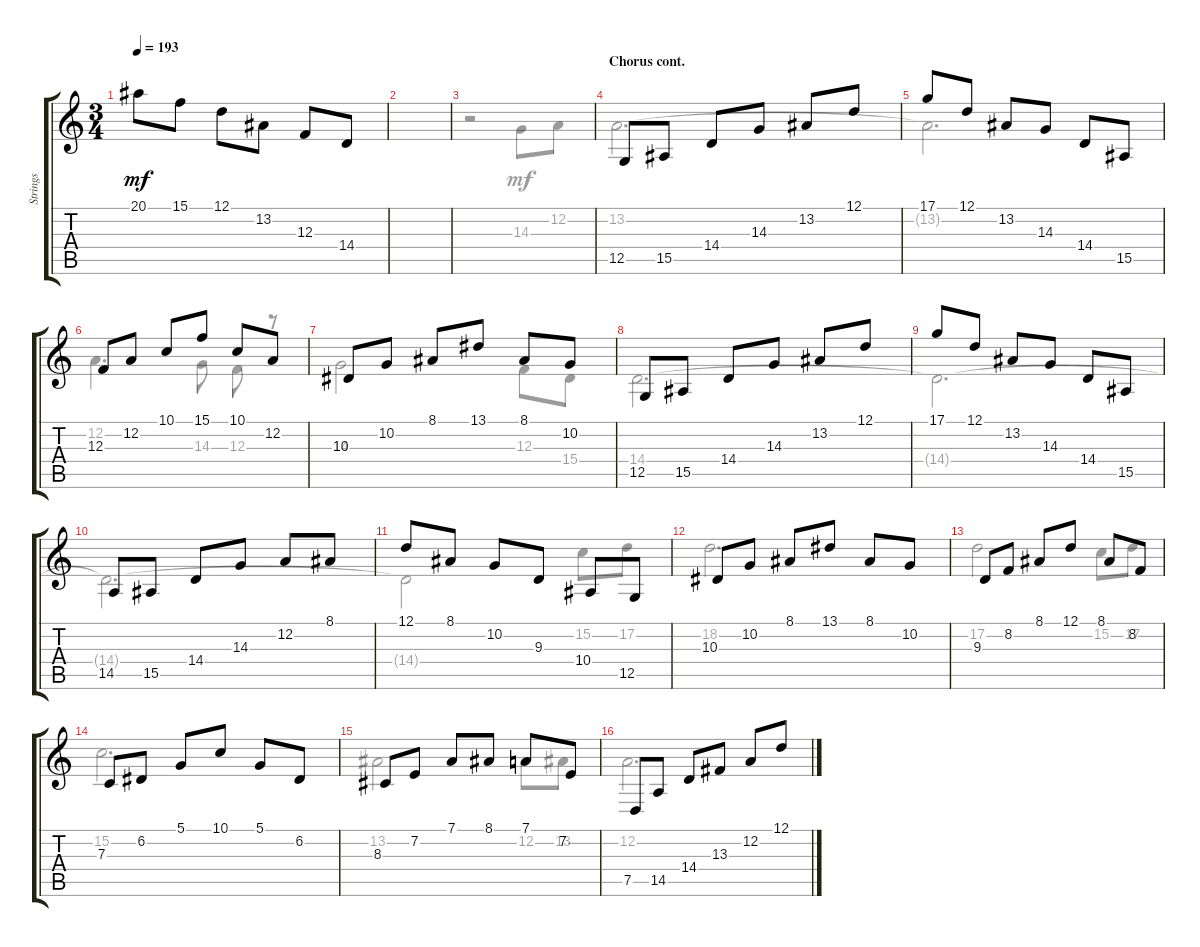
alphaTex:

\track ("Strings" "Strings") {instrument violin}
\staff {score tabs}
\tuning (D4 A3 F3 C3 G2 C2) {hide}
\voice
\ts (3 4)
\tempo 193
\clef g2
\ks c
20.1.8{dy mf} 15.1.8 12.1.8 13.2.8 12.3.8 14.4.8 |
|
|
\section ("" "Chorus cont.")
12.5.8 15.5.8 14.4.8 14.3.8 13.2.8 12.1.8 |
17.1.8 12.1.8 13.2.8 14.3.8 14.4.8 15.5.8 |
12.3.8 12.2.8 10.1.8 15.1.8 10.1.8 12.2.8 |
10.3.8 10.2.8 8.1.8 13.1.8 8.1.8 10.2.8 |
12.5.8 15.5.8 14.4.8 14.3.8 13.2.8 12.1.8 |
17.1.8 12.1.8 13.2.8 14.3.8 14.4.8 15.5.8 |
14.5.8 15.5.8 14.4.8 14.3.8 12.2.8 8.1.8 |
12.1.8 8.1.8 10.2.8 9.3.8 10.4.8 12.5.8 |
10.3.8 10.2.8 8.1.8 13.1.8 8.1.8 10.2.8 |
9.3.8 8.2.8 8.1.8 12.1.8 8.1.8 8.2.8 |
7.3.8 6.2.8 5.1.8 10.1.8 5.1.8 6.2.8 |
8.3.8 7.2.8 7.1.8 8.1.8 7.1.8 7.2.8 |
7.5.8 14.5.8 14.4.8 13.3.8 12.2.8 12.1.8
\voice
\clef g2
\ottava regular
\simile none
\ks c
|
|
r.2 14.3.8 12.2.8 |
13.2.2{d} |
13.2{t}.2{d} |
12.2.4{d} 14.3.8 12.3.8 r.8 |
14.3.2 12.3.8 15.4.8 |
14.4.2{d} |
14.4{t}.2{d} |
14.4{t}.2{d} |
14.4{t}.2 15.2.8 17.2.8 |
18.2.2{d} |
17.2.2 15.2.8 17.2.8 |
15.2.2{d} |
13.2.2 12.2.8 13.2.8 |
12.2.2{d}
